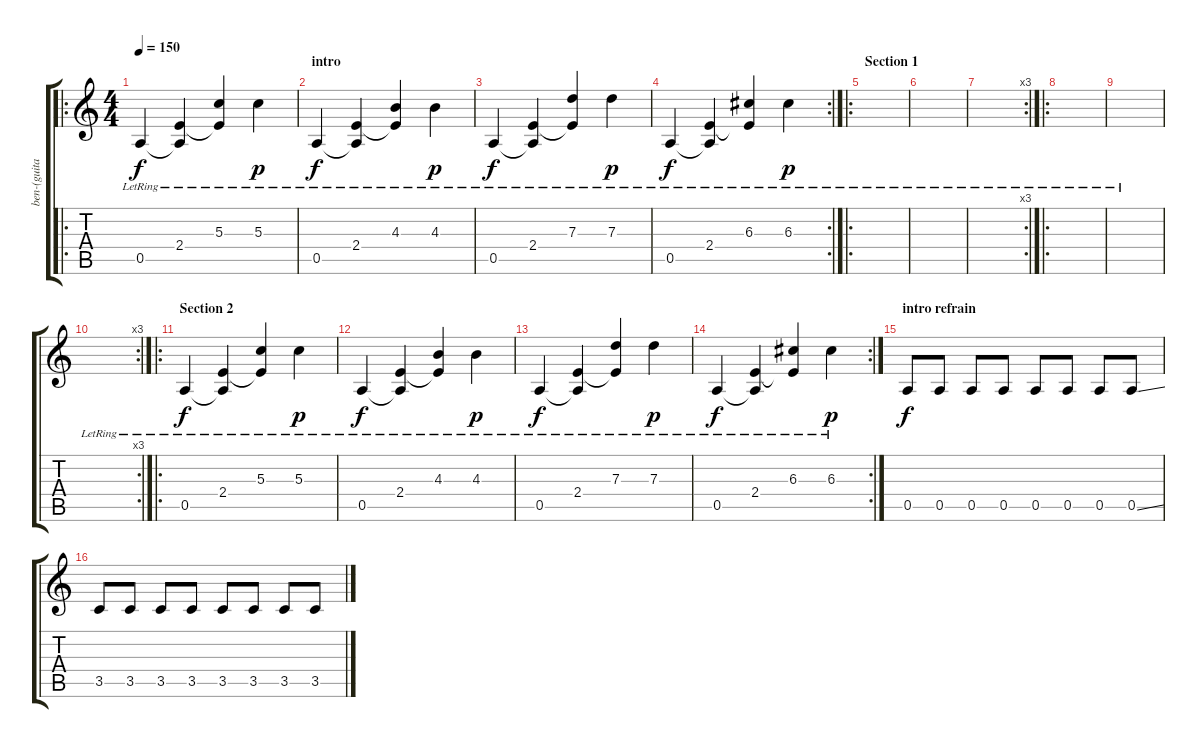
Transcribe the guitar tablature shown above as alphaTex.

\track ("ben-(guitare clean)" "ben-(guita") {instrument electricguitarclean}
\staff {score tabs}
\tuning (E4 B3 G3 D3 A2 E2) {hide}
\ro
\ts (4 4)
\tempo 150
\clef g2
\ks c
0.5{lr}.4{dy f instrument electricguitarclean} (2.4{lr} 0.5{t}).4 (5.3{lr} 2.4{t}).4 5.3{lr}.4{dy p} |
\section ("" "intro")
0.5{lr}.4{dy f} (2.4{lr} 0.5{t}).4 (4.3{lr} 2.4{t}).4 4.3{lr}.4{dy p} |
0.5{lr}.4{dy f} (2.4{lr} 0.5{t}).4 (7.3{lr} 2.4{t}).4 7.3{lr}.4{dy p} |
\rc 2
0.5{lr}.4{dy f} (2.4{lr} 0.5{t}).4 (6.3{lr} 2.4{t}).4 6.3{lr}.4{dy p} |
\ro
\section ("" "Section 1")
|
|
\rc 3
|
\ro
|
|
\rc 3
|
\ro
\section ("" "Section 2")
0.5{lr}.4{dy f} (2.4{lr} 0.5{t}).4 (5.3{lr} 2.4{t}).4 5.3{lr}.4{dy p} |
0.5{lr}.4{dy f} (2.4{lr} 0.5{t}).4 (4.3{lr} 2.4{t}).4 4.3{lr}.4{dy p} |
0.5{lr}.4{dy f} (2.4{lr} 0.5{t}).4 (7.3{lr} 2.4{t}).4 7.3{lr}.4{dy p} |
\rc 2
0.5{lr}.4{dy f} (2.4{lr} 0.5{t}).4 (6.3{lr} 2.4{t}).4 6.3{lr}.4{dy p} |
\section ("" "intro refrain")
0.5.8{dy f} 0.5.8 0.5.8 0.5.8 0.5.8 0.5.8 0.5.8 0.5{ss}.8 |
3.5.8 3.5.8 3.5.8 3.5.8 3.5.8 3.5.8 3.5.8 3.5{ss}.8
